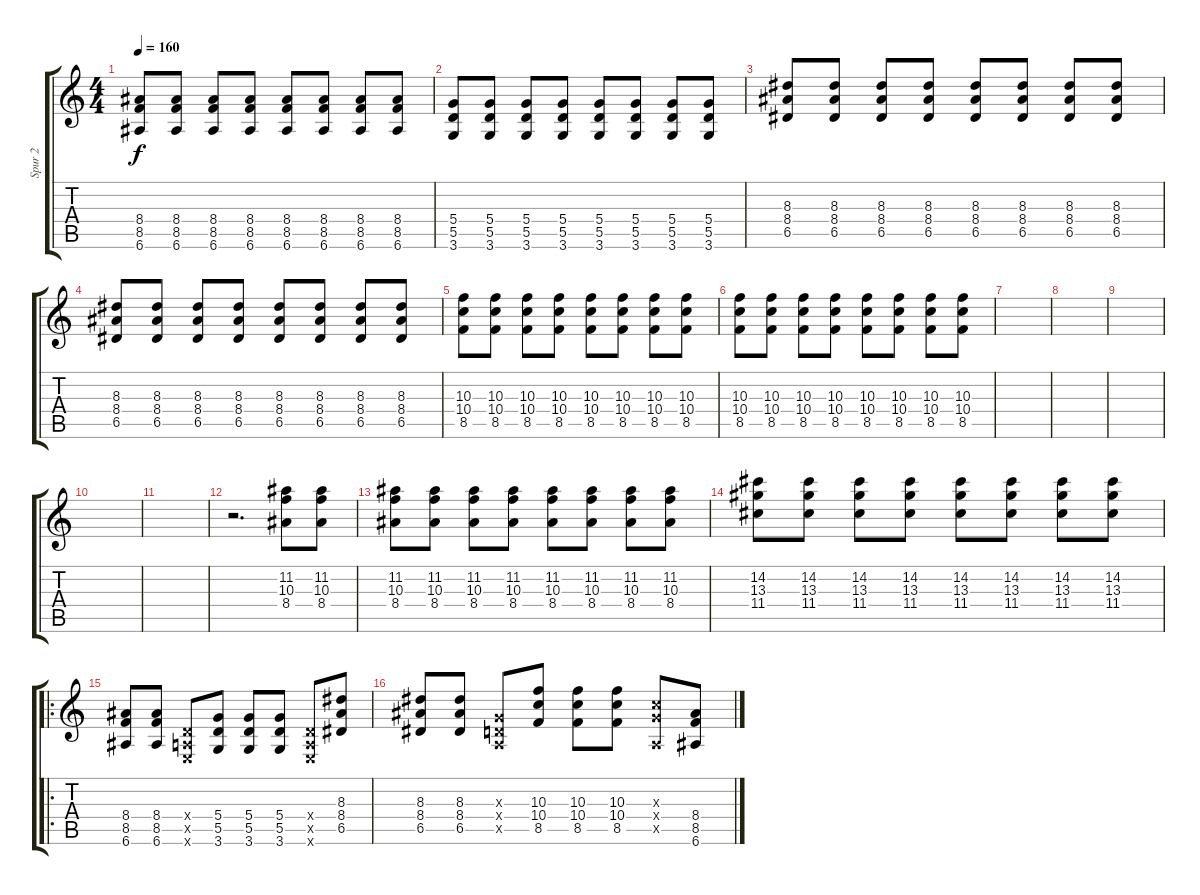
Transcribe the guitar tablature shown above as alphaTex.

\track ("Spur 2" "Spur 2") {instrument distortionguitar}
\staff {score tabs}
\tuning (E4 B3 G3 D3 A2 E2) {hide}
\ts (4 4)
\tempo 160
\clef g2
\ks c
(8.4 8.5 6.6).8{dy f} (8.4 8.5 6.6).8 (8.4 8.5 6.6).8 (8.4 8.5 6.6).8 (8.4 8.5 6.6).8 (8.4 8.5 6.6).8 (8.4 8.5 6.6).8 (8.4 8.5 6.6).8 |
(5.4 5.5 3.6).8 (5.4 5.5 3.6).8 (5.4 5.5 3.6).8 (5.4 5.5 3.6).8 (5.4 5.5 3.6).8 (5.4 5.5 3.6).8 (5.4 5.5 3.6).8 (5.4 5.5 3.6).8 |
(8.3 8.4 6.5).8 (8.3 8.4 6.5).8 (8.3 8.4 6.5).8 (8.3 8.4 6.5).8 (8.3 8.4 6.5).8 (8.3 8.4 6.5).8 (8.3 8.4 6.5).8 (8.3 8.4 6.5).8 |
(8.3 8.4 6.5).8 (8.3 8.4 6.5).8 (8.3 8.4 6.5).8 (8.3 8.4 6.5).8 (8.3 8.4 6.5).8 (8.3 8.4 6.5).8 (8.3 8.4 6.5).8 (8.3 8.4 6.5).8 |
(10.3 10.4 8.5).8 (10.3 10.4 8.5).8 (10.3 10.4 8.5).8 (10.3 10.4 8.5).8 (10.3 10.4 8.5).8 (10.3 10.4 8.5).8 (10.3 10.4 8.5).8 (10.3 10.4 8.5).8 |
(10.3 10.4 8.5).8 (10.3 10.4 8.5).8 (10.3 10.4 8.5).8 (10.3 10.4 8.5).8 (10.3 10.4 8.5).8 (10.3 10.4 8.5).8 (10.3 10.4 8.5).8 (10.3 10.4 8.5).8 |
|
|
|
|
|
r.2{d} (11.2 10.3 8.4).8 (11.2 10.3 8.4).8 |
(11.2 10.3 8.4).8 (11.2 10.3 8.4).8 (11.2 10.3 8.4).8 (11.2 10.3 8.4).8 (11.2 10.3 8.4).8 (11.2 10.3 8.4).8 (11.2 10.3 8.4).8 (11.2 10.3 8.4).8 |
(14.2 13.3 11.4).8 (14.2 13.3 11.4).8 (14.2 13.3 11.4).8 (14.2 13.3 11.4).8 (14.2 13.3 11.4).8 (14.2 13.3 11.4).8 (14.2 13.3 11.4).8 (14.2 13.3 11.4).8 |
\ro
(8.4 8.5 6.6).8 (8.4 8.5 6.6).8 (0.4{x} 0.5{x} 0.6{x}).8 (5.4 5.5 3.6).8 (5.4 5.5 3.6).8 (5.4 5.5 3.6).8 (0.4{x} 0.5{x} 0.6{x}).8 (8.3 8.4 6.5).8 |
(8.3 8.4 6.5).8 (8.3 8.4 6.5).8 (0.3{x} 0.4{x} 0.5{x}).8 (10.3 10.4 8.5).8 (10.3 10.4 8.5).8 (10.3 10.4 8.5).8 (0.3{x} 10.4{x} 0.5{x}).8 (8.4 8.5 6.6).8
